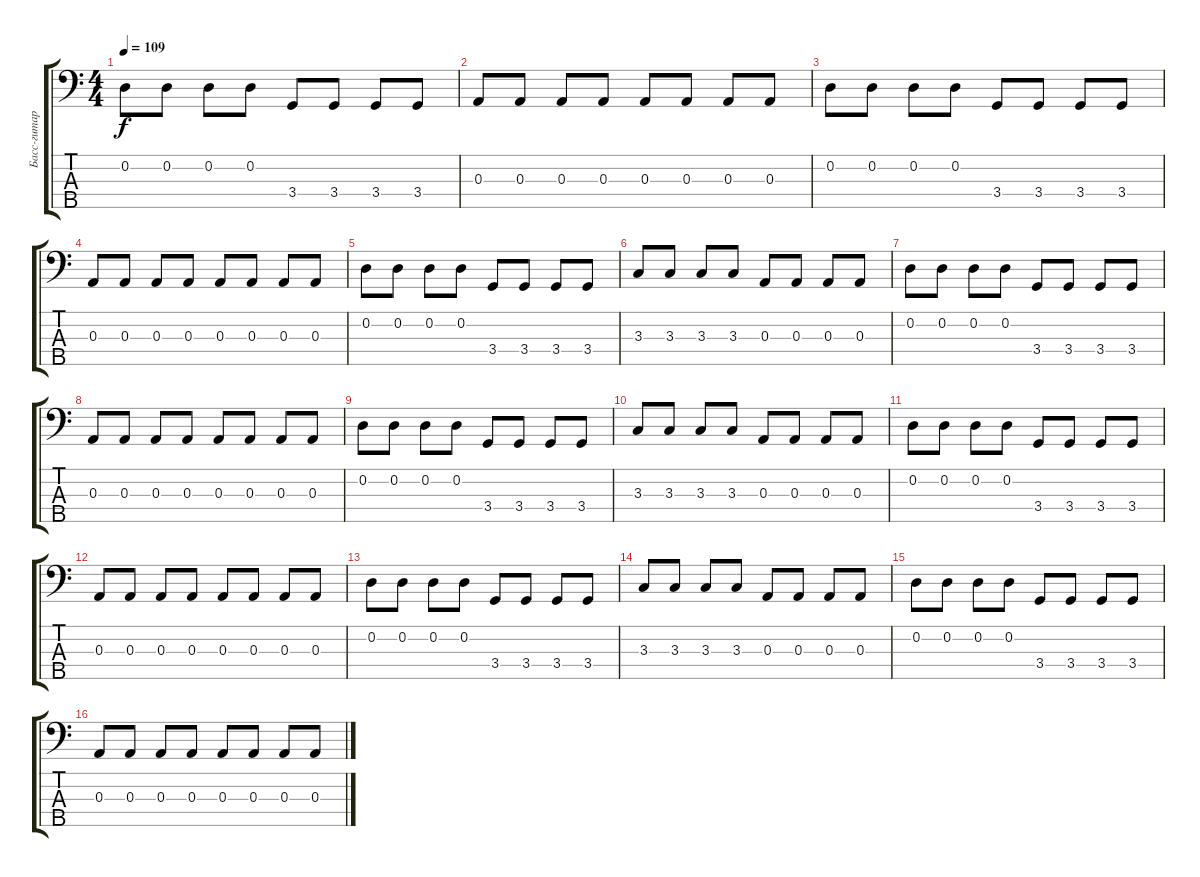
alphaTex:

\track ("Басс-гитара" "Басс-гитар") {instrument slapbass1}
\staff {score tabs}
\tuning (G2 D2 A1 E1 B0) {hide}
\ts (4 4)
\tempo 109
\clef f4
\ks c
0.2.8{dy f} 0.2.8 0.2.8 0.2.8 3.4.8 3.4.8 3.4.8 3.4.8 |
0.3.8 0.3.8 0.3.8 0.3.8 0.3.8 0.3.8 0.3.8 0.3.8 |
0.2.8 0.2.8 0.2.8 0.2.8 3.4.8 3.4.8 3.4.8 3.4.8 |
0.3.8 0.3.8 0.3.8 0.3.8 0.3.8 0.3.8 0.3.8 0.3.8 |
0.2.8 0.2.8 0.2.8 0.2.8 3.4.8 3.4.8 3.4.8 3.4.8 |
3.3.8 3.3.8 3.3.8 3.3.8 0.3.8 0.3.8 0.3.8 0.3.8 |
0.2.8 0.2.8 0.2.8 0.2.8 3.4.8 3.4.8 3.4.8 3.4.8 |
0.3.8 0.3.8 0.3.8 0.3.8 0.3.8 0.3.8 0.3.8 0.3.8 |
0.2.8 0.2.8 0.2.8 0.2.8 3.4.8 3.4.8 3.4.8 3.4.8 |
3.3.8 3.3.8 3.3.8 3.3.8 0.3.8 0.3.8 0.3.8 0.3.8 |
0.2.8 0.2.8 0.2.8 0.2.8 3.4.8 3.4.8 3.4.8 3.4.8 |
0.3.8 0.3.8 0.3.8 0.3.8 0.3.8 0.3.8 0.3.8 0.3.8 |
0.2.8 0.2.8 0.2.8 0.2.8 3.4.8 3.4.8 3.4.8 3.4.8 |
3.3.8 3.3.8 3.3.8 3.3.8 0.3.8 0.3.8 0.3.8 0.3.8 |
0.2.8 0.2.8 0.2.8 0.2.8 3.4.8 3.4.8 3.4.8 3.4.8 |
0.3.8 0.3.8 0.3.8 0.3.8 0.3.8 0.3.8 0.3.8 0.3.8
